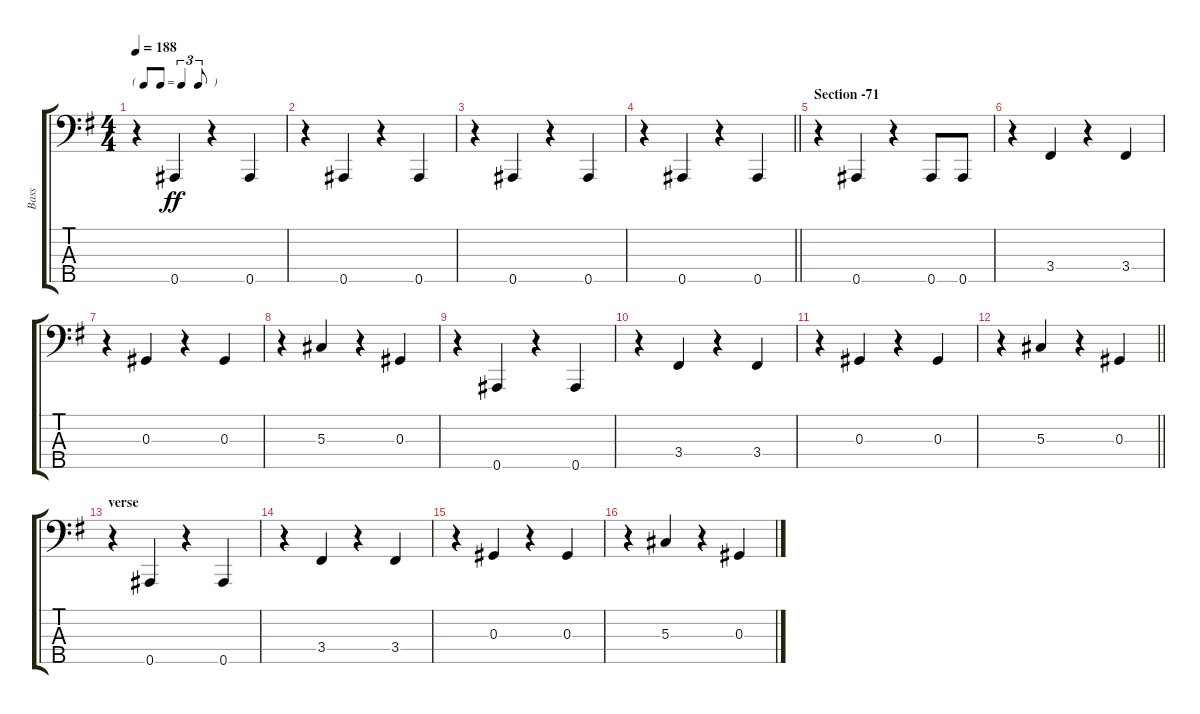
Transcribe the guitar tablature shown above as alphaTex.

\track ("Bass" "Bass") {instrument electricbassfinger}
\staff {score tabs}
\tuning (Gb2 Db2 Ab1 Eb1 Bb0) {hide}
\ts (4 4)
\tf triplet8th
\tempo 188
\clef f4
\ks g
r.4{dy ff instrument electricbassfinger} 0.5.4 r.4 0.5.4 |
r.4 0.5.4 r.4 0.5.4 |
r.4 0.5.4 r.4 0.5.4 |
\barLineRight lightlight
r.4 0.5.4 r.4 0.5.4 |
\section ("" "Section -71")
r.4 0.5.4 r.4 0.5.8 0.5.8 |
r.4 3.4.4 r.4 3.4.4 |
r.4 0.3.4 r.4 0.3.4 |
r.4 5.3.4 r.4 0.3.4 |
r.4 0.5.4 r.4 0.5.4 |
r.4 3.4.4 r.4 3.4.4 |
r.4 0.3.4 r.4 0.3.4 |
\barLineRight lightlight
r.4 5.3.4 r.4 0.3.4 |
\section ("" "verse")
r.4 0.5.4 r.4 0.5.4 |
r.4 3.4.4 r.4 3.4.4 |
r.4 0.3.4 r.4 0.3.4 |
r.4 5.3.4 r.4 0.3.4
